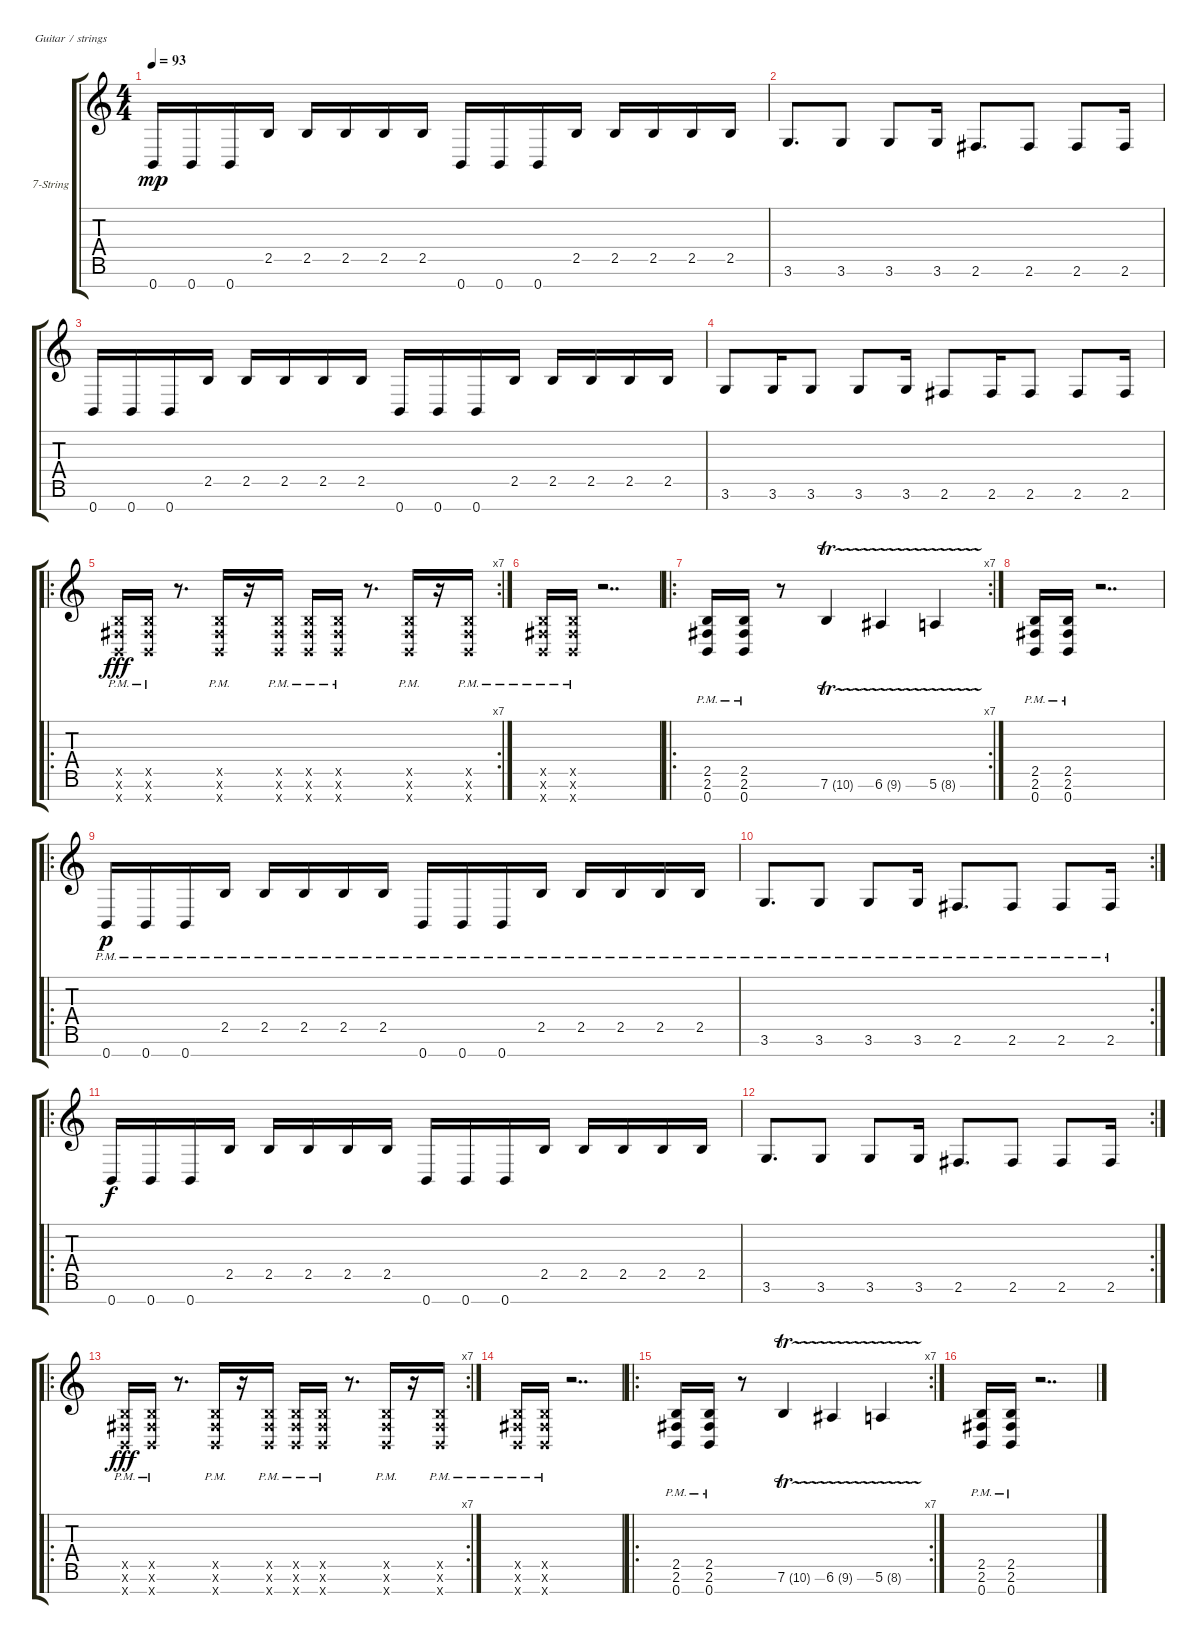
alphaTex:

\bracketExtendMode groupsimilarinstruments
\firstSystemTrackNameOrientation horizontal
\otherSystemsTrackNameOrientation horizontal
\track ("Lead Guitar" "7-String") {instrument distortionguitar}
\staff {score tabs}
\tuning (E4 B3 G3 D3 A2 E2 B1)
\ts (4 4)
\tempo 93
\clef g2
\ks c
0.7.16{dy mp instrument distortionguitar} 0.7.16 0.7.16 2.5.16 2.5.16 2.5.16 2.5.16 2.5.16 0.7.16 0.7.16 0.7.16 2.5.16 2.5.16 2.5.16 2.5.16 2.5.16 |
3.6.8{d} 3.6.8 3.6.8 3.6.16 2.6.8{d} 2.6.8 2.6.8 2.6.16 |
0.7.16 0.7.16 0.7.16 2.5.16 2.5.16 2.5.16 2.5.16 2.5.16 0.7.16 0.7.16 0.7.16 2.5.16 2.5.16 2.5.16 2.5.16 2.5.16 |
3.6.8 3.6.16 3.6.8 3.6.8 3.6.16 2.6.8 2.6.16 2.6.8 2.6.8 2.6.16 |
\ro
\rc 7
(0.7{pm x} 2.5{pm x} 2.6{pm x}).16{dy fff} (0.7{pm x} 2.6{pm x} 2.5{pm x}).16 r.8{d} (0.7{pm x} 2.5{pm x} 2.6{pm x}).16 r.16 (0.7{pm x} 2.6{pm x} 2.5{pm x}).16 (0.7{pm x} 2.5{pm x} 2.6{pm x}).16 (0.7{pm x} 2.6{pm x} 2.5{pm x}).16 r.8{d} (0.7{pm x} 2.5{pm x} 2.6{pm x}).16 r.16 (0.7{pm x} 2.6{pm x} 2.5{pm x}).16 |
(0.7{pm x} 2.5{pm x} 2.6{pm x}).16 (0.7{pm x} 2.6{pm x} 2.5{pm x}).16 r.2{dd} |
\ro
\rc 7
(0.7{pm} 2.5{pm} 2.6{pm}).16 (0.7{pm} 2.6{pm} 2.5{pm}).16 r.8 7.6{tr (10 16)}.4 6.6{tr (9 16)}.4 5.6{tr (8 16)}.4 |
(0.7{pm} 2.5{pm} 2.6{pm}).16 (0.7{pm} 2.6{pm} 2.5{pm}).16 r.2{dd} |
\ro
0.7{pm}.16{dy p} 0.7{pm}.16 0.7{pm}.16 2.5{pm}.16 2.5{pm}.16 2.5{pm}.16 2.5{pm}.16 2.5{pm}.16 0.7{pm}.16 0.7{pm}.16 0.7{pm}.16 2.5{pm}.16 2.5{pm}.16 2.5{pm}.16 2.5{pm}.16 2.5{pm}.16 |
\rc 2
3.6{pm}.8{d} 3.6{pm}.8 3.6{pm}.8 3.6{pm}.16 2.6{pm}.8{d} 2.6{pm}.8 2.6{pm}.8 2.6{pm}.16 |
\ro
0.7.16{dy f} 0.7.16 0.7.16 2.5.16 2.5.16 2.5.16 2.5.16 2.5.16 0.7.16 0.7.16 0.7.16 2.5.16 2.5.16 2.5.16 2.5.16 2.5.16 |
\rc 2
3.6.8{d} 3.6.8 3.6.8 3.6.16 2.6.8{d} 2.6.8 2.6.8 2.6.16 |
\ro
\rc 7
(0.7{pm x} 2.5{pm x} 2.6{pm x}).16{dy fff} (0.7{pm x} 2.6{pm x} 2.5{pm x}).16 r.8{d} (0.7{pm x} 2.5{pm x} 2.6{pm x}).16 r.16 (0.7{pm x} 2.6{pm x} 2.5{pm x}).16 (0.7{pm x} 2.5{pm x} 2.6{pm x}).16 (0.7{pm x} 2.6{pm x} 2.5{pm x}).16 r.8{d} (0.7{pm x} 2.5{pm x} 2.6{pm x}).16 r.16 (0.7{pm x} 2.6{pm x} 2.5{pm x}).16 |
(0.7{pm x} 2.5{pm x} 2.6{pm x}).16 (0.7{pm x} 2.6{pm x} 2.5{pm x}).16 r.2{dd} |
\ro
\rc 7
(0.7{pm} 2.5{pm} 2.6{pm}).16 (0.7{pm} 2.6{pm} 2.5{pm}).16 r.8 7.6{tr (10 16)}.4 6.6{tr (9 16)}.4 5.6{tr (8 16)}.4 |
(0.7{pm} 2.5{pm} 2.6{pm}).16 (0.7{pm} 2.6{pm} 2.5{pm}).16 r.2{dd}
